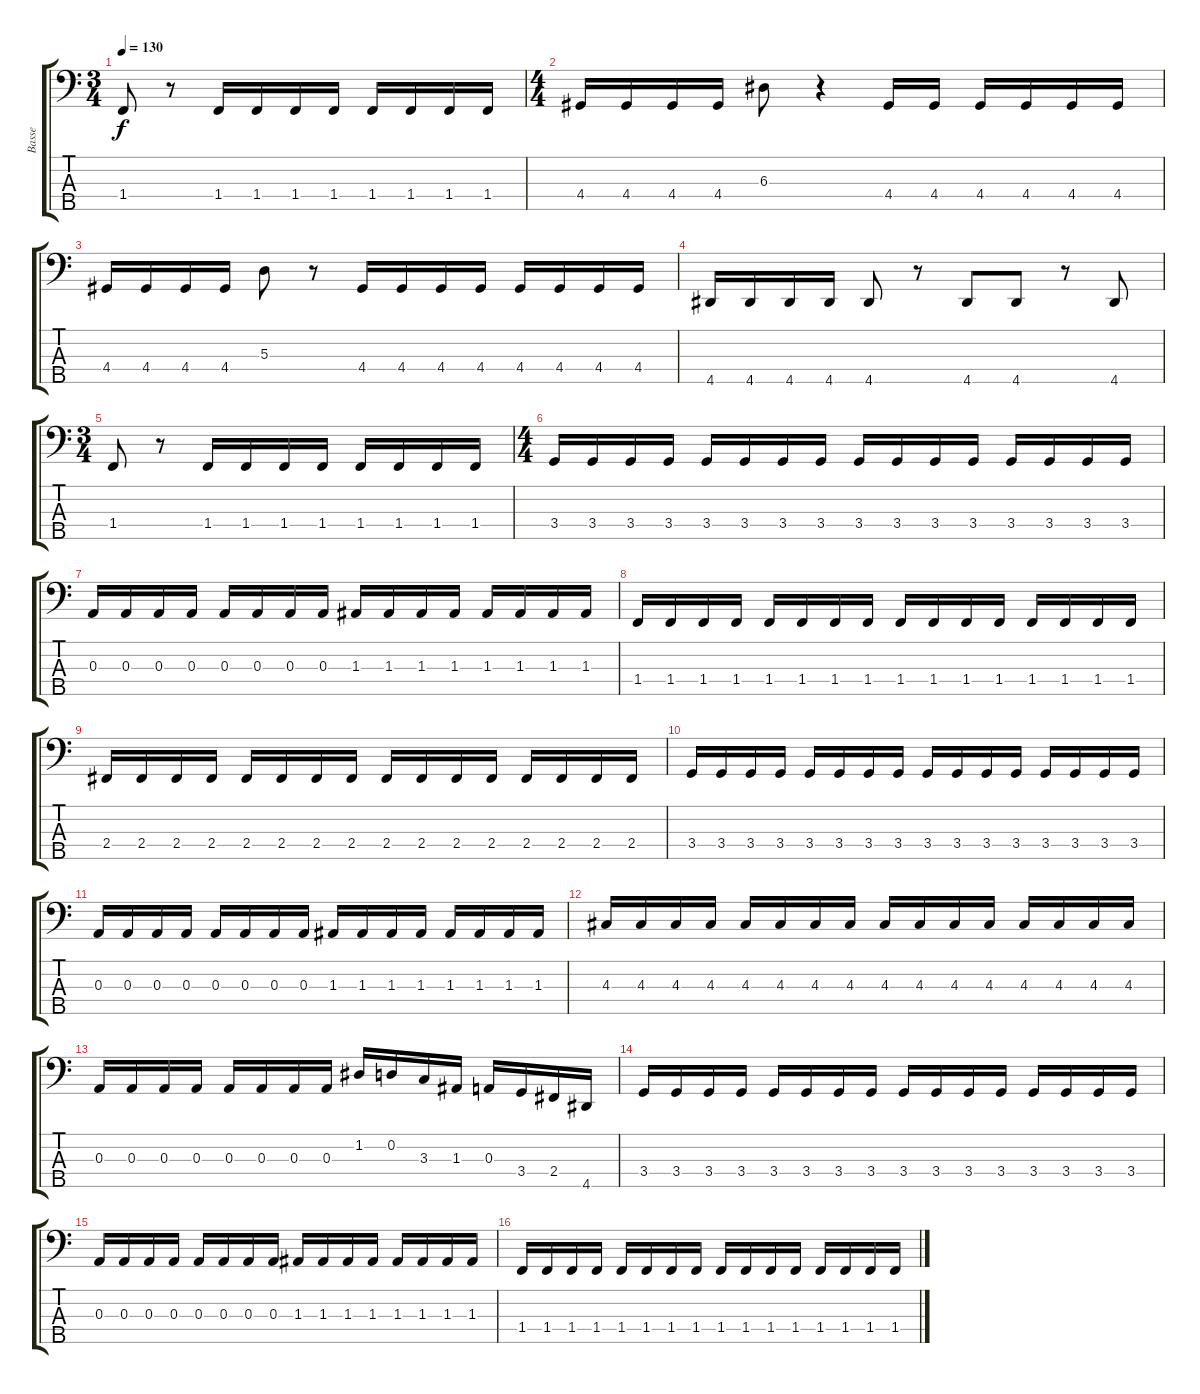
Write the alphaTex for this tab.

\track ("Basse" "Basse") {instrument electricbassfinger}
\staff {score tabs}
\tuning (G2 D2 A1 E1 B0) {hide}
\ts (3 4)
\tempo 130
\clef f4
\ks c
1.4.8{dy f} r.8 1.4.16 1.4.16 1.4.16 1.4.16 1.4.16 1.4.16 1.4.16 1.4.16 |
\ts (4 4)
4.4.16 4.4.16 4.4.16 4.4.16 6.3.8 r.4 4.4.16 4.4.16 4.4.16 4.4.16 4.4.16 4.4.16 |
4.4.16 4.4.16 4.4.16 4.4.16 5.3.8 r.8 4.4.16 4.4.16 4.4.16 4.4.16 4.4.16 4.4.16 4.4.16 4.4.16 |
4.5.16 4.5.16 4.5.16 4.5.16 4.5.8 r.8 4.5.8 4.5.8 r.8 4.5.8 |
\ts (3 4)
1.4.8 r.8 1.4.16 1.4.16 1.4.16 1.4.16 1.4.16 1.4.16 1.4.16 1.4.16 |
\ts (4 4)
3.4.16 3.4.16 3.4.16 3.4.16 3.4.16 3.4.16 3.4.16 3.4.16 3.4.16 3.4.16 3.4.16 3.4.16 3.4.16 3.4.16 3.4.16 3.4.16 |
0.3.16 0.3.16 0.3.16 0.3.16 0.3.16 0.3.16 0.3.16 0.3.16 1.3.16 1.3.16 1.3.16 1.3.16 1.3.16 1.3.16 1.3.16 1.3.16 |
1.4.16 1.4.16 1.4.16 1.4.16 1.4.16 1.4.16 1.4.16 1.4.16 1.4.16 1.4.16 1.4.16 1.4.16 1.4.16 1.4.16 1.4.16 1.4.16 |
2.4.16 2.4.16 2.4.16 2.4.16 2.4.16 2.4.16 2.4.16 2.4.16 2.4.16 2.4.16 2.4.16 2.4.16 2.4.16 2.4.16 2.4.16 2.4.16 |
3.4.16 3.4.16 3.4.16 3.4.16 3.4.16 3.4.16 3.4.16 3.4.16 3.4.16 3.4.16 3.4.16 3.4.16 3.4.16 3.4.16 3.4.16 3.4.16 |
0.3.16 0.3.16 0.3.16 0.3.16 0.3.16 0.3.16 0.3.16 0.3.16 1.3.16 1.3.16 1.3.16 1.3.16 1.3.16 1.3.16 1.3.16 1.3.16 |
4.3.16 4.3.16 4.3.16 4.3.16 4.3.16 4.3.16 4.3.16 4.3.16 4.3.16 4.3.16 4.3.16 4.3.16 4.3.16 4.3.16 4.3.16 4.3.16 |
0.3.16 0.3.16 0.3.16 0.3.16 0.3.16 0.3.16 0.3.16 0.3.16 1.2.16 0.2.16 3.3.16 1.3.16 0.3.16 3.4.16 2.4.16 4.5.16 |
3.4.16 3.4.16 3.4.16 3.4.16 3.4.16 3.4.16 3.4.16 3.4.16 3.4.16 3.4.16 3.4.16 3.4.16 3.4.16 3.4.16 3.4.16 3.4.16 |
0.3.16 0.3.16 0.3.16 0.3.16 0.3.16 0.3.16 0.3.16 0.3.16 1.3.16 1.3.16 1.3.16 1.3.16 1.3.16 1.3.16 1.3.16 1.3.16 |
1.4.16 1.4.16 1.4.16 1.4.16 1.4.16 1.4.16 1.4.16 1.4.16 1.4.16 1.4.16 1.4.16 1.4.16 1.4.16 1.4.16 1.4.16 1.4.16
